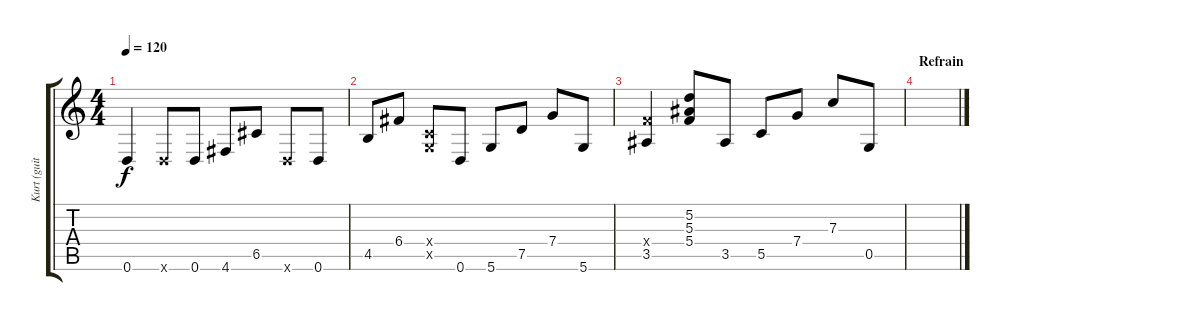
\track ("Kurt (guitare muted)" "Kurt (guit") {instrument electricguitarmuted}
\staff {score tabs}
\tuning (D4 A3 F3 C3 G2 D2) {hide}
\ts (4 4)
\tempo 120
\clef g2
\ks c
0.6.4{dy f} 0.6{x}.8 0.6.8 4.6.8 6.5.8 0.6{x}.8 0.6.8 |
4.5.8 6.4.8 (0.4{x} 0.5{x}).8 0.6.8 5.6.8 7.5.8 7.4.8 5.6.8 |
(5.4{x} 3.5).4 (5.2 5.3 5.4).8 3.5.8 5.5.8 7.4.8 7.3.8 0.5.8 |
\section ("" "Refrain")
